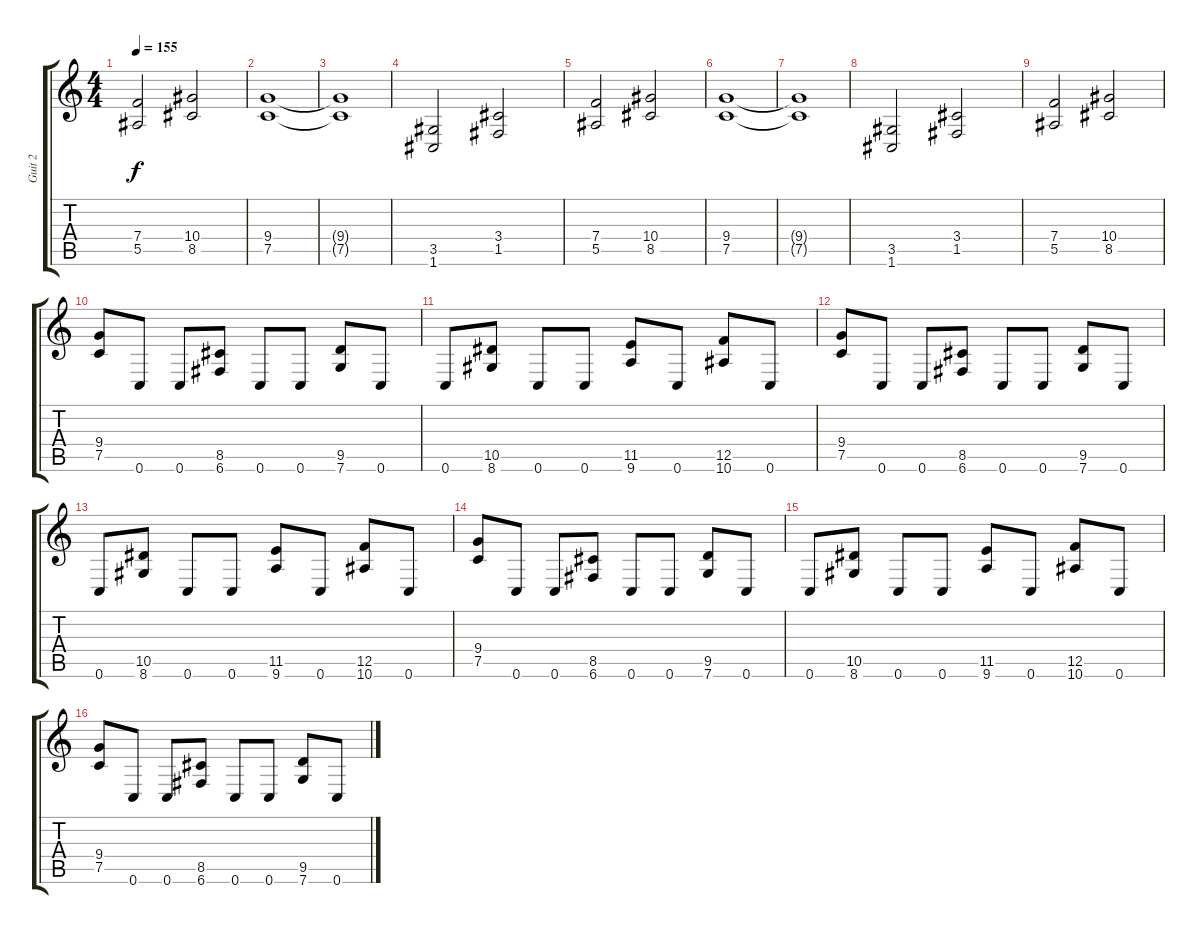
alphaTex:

\track ("Guit 2" "Guit 2") {instrument distortionguitar}
\staff {score tabs}
\tuning (C4 G3 Eb3 Bb2 F2 C2) {hide}
\ts (4 4)
\tempo 155
\clef g2
\ks c
(7.4 5.5).2{dy f} (10.4 8.5).2 |
(9.4 7.5).1 |
(9.4{t} 7.5{t}).1 |
(3.5 1.6).2 (3.4 1.5).2 |
(7.4 5.5).2 (10.4 8.5).2 |
(9.4 7.5).1 |
(9.4{t} 7.5{t}).1 |
(3.5 1.6).2 (3.4 1.5).2 |
(7.4 5.5).2 (10.4 8.5).2 |
(9.4 7.5).8 0.6.8 0.6.8 (8.5 6.6).8 0.6.8 0.6.8 (9.5 7.6).8 0.6.8 |
0.6.8 (10.5 8.6).8 0.6.8 0.6.8 (11.5 9.6).8 0.6.8 (12.5 10.6).8 0.6.8 |
(9.4 7.5).8 0.6.8 0.6.8 (8.5 6.6).8 0.6.8 0.6.8 (9.5 7.6).8 0.6.8 |
0.6.8 (10.5 8.6).8 0.6.8 0.6.8 (11.5 9.6).8 0.6.8 (12.5 10.6).8 0.6.8 |
(9.4 7.5).8 0.6.8 0.6.8 (8.5 6.6).8 0.6.8 0.6.8 (9.5 7.6).8 0.6.8 |
0.6.8 (10.5 8.6).8 0.6.8 0.6.8 (11.5 9.6).8 0.6.8 (12.5 10.6).8 0.6.8 |
(9.4 7.5).8 0.6.8 0.6.8 (8.5 6.6).8 0.6.8 0.6.8 (9.5 7.6).8 0.6.8
